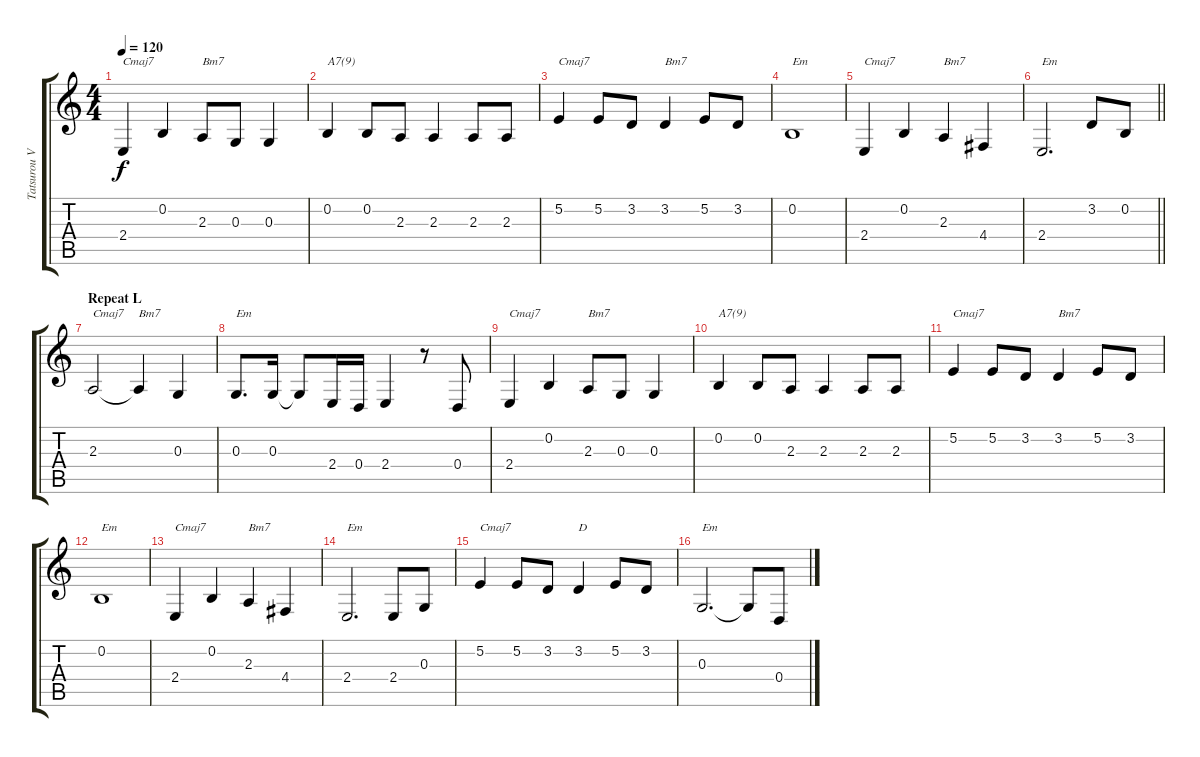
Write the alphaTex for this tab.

\track ("Tatsurou Vocals" "Tatsurou V") {instrument tenorsax}
\staff {score tabs}
\tuning (E4 B3 G3 D3 A2 E2) {hide}
\ts (4 4)
\tempo 120
\clef g2
\ks c
2.4.4{txt "Cmaj7" dy f} 0.2.4 2.3.8{txt "Bm7"} 0.3.8 0.3.4 |
0.2.4{txt "A7(9)"} 0.2.8 2.3.8 2.3.4 2.3.8 2.3.8 |
5.2.4{txt "Cmaj7"} 5.2.8 3.2.8 3.2.4{txt "Bm7"} 5.2.8 3.2.8 |
0.2.1{txt "Em"} |
2.4.4{txt "Cmaj7"} 0.2.4 2.3.4{txt "Bm7"} 4.4.4 |
\barLineRight lightlight
2.4.2{d txt "Em"} 3.2.8 0.2.8 |
\section ("" "Repeat L")
2.3.2{txt "Cmaj7"} 2.3{t}.4{txt "Bm7"} 0.3.4 |
0.3.8{d txt "Em"} 0.3.16 0.3{t}.8 2.4.16 0.4.16 2.4.4 r.8 0.4.8 |
2.4.4{txt "Cmaj7"} 0.2.4 2.3.8{txt "Bm7"} 0.3.8 0.3.4 |
0.2.4{txt "A7(9)"} 0.2.8 2.3.8 2.3.4 2.3.8 2.3.8 |
5.2.4{txt "Cmaj7"} 5.2.8 3.2.8 3.2.4{txt "Bm7"} 5.2.8 3.2.8 |
0.2.1{txt "Em"} |
2.4.4{txt "Cmaj7"} 0.2.4 2.3.4{txt "Bm7"} 4.4.4 |
2.4.2{d txt "Em"} 2.4.8 0.3.8 |
5.2.4{txt "Cmaj7"} 5.2.8 3.2.8 3.2.4{txt "D"} 5.2.8 3.2.8 |
0.3.2{d txt "Em"} 0.3{t}.8 0.4.8
